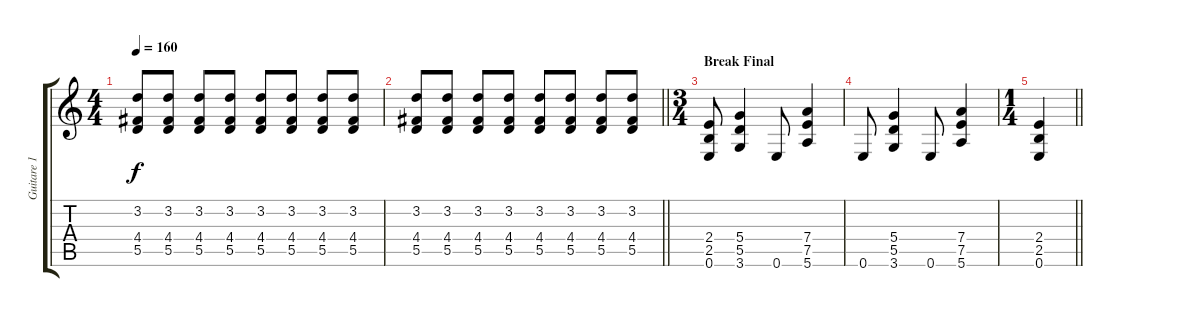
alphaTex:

\track ("Guitare 1" "Guitare 1") {instrument distortionguitar}
\staff {score tabs}
\tuning (E4 B3 G3 D3 A2 E2) {hide}
\ts (4 4)
\tempo 160
\clef g2
\ks c
(3.2 4.4 5.5).8{dy f} (3.2 4.4 5.5).8 (3.2 4.4 5.5).8 (3.2 4.4 5.5).8 (3.2 4.4 5.5).8 (3.2 4.4 5.5).8 (3.2 4.4 5.5).8 (3.2 4.4 5.5).8 |
\barLineRight lightlight
(3.2 4.4 5.5).8 (3.2 4.4 5.5).8 (3.2 4.4 5.5).8 (3.2 4.4 5.5).8 (3.2 4.4 5.5).8 (3.2 4.4 5.5).8 (3.2 4.4 5.5).8 (3.2 4.4 5.5).8 |
\ts (3 4)
\section ("" "Break Final")
(2.4 2.5 0.6).8{instrument overdrivenguitar} (5.4 5.5 3.6).4 0.6.8 (7.4 7.5 5.6).4 |
0.6.8 (5.4 5.5 3.6).4 0.6.8 (7.4 7.5 5.6).4 |
\ts (1 4)
\barLineRight lightlight
(2.4 2.5 0.6).4
